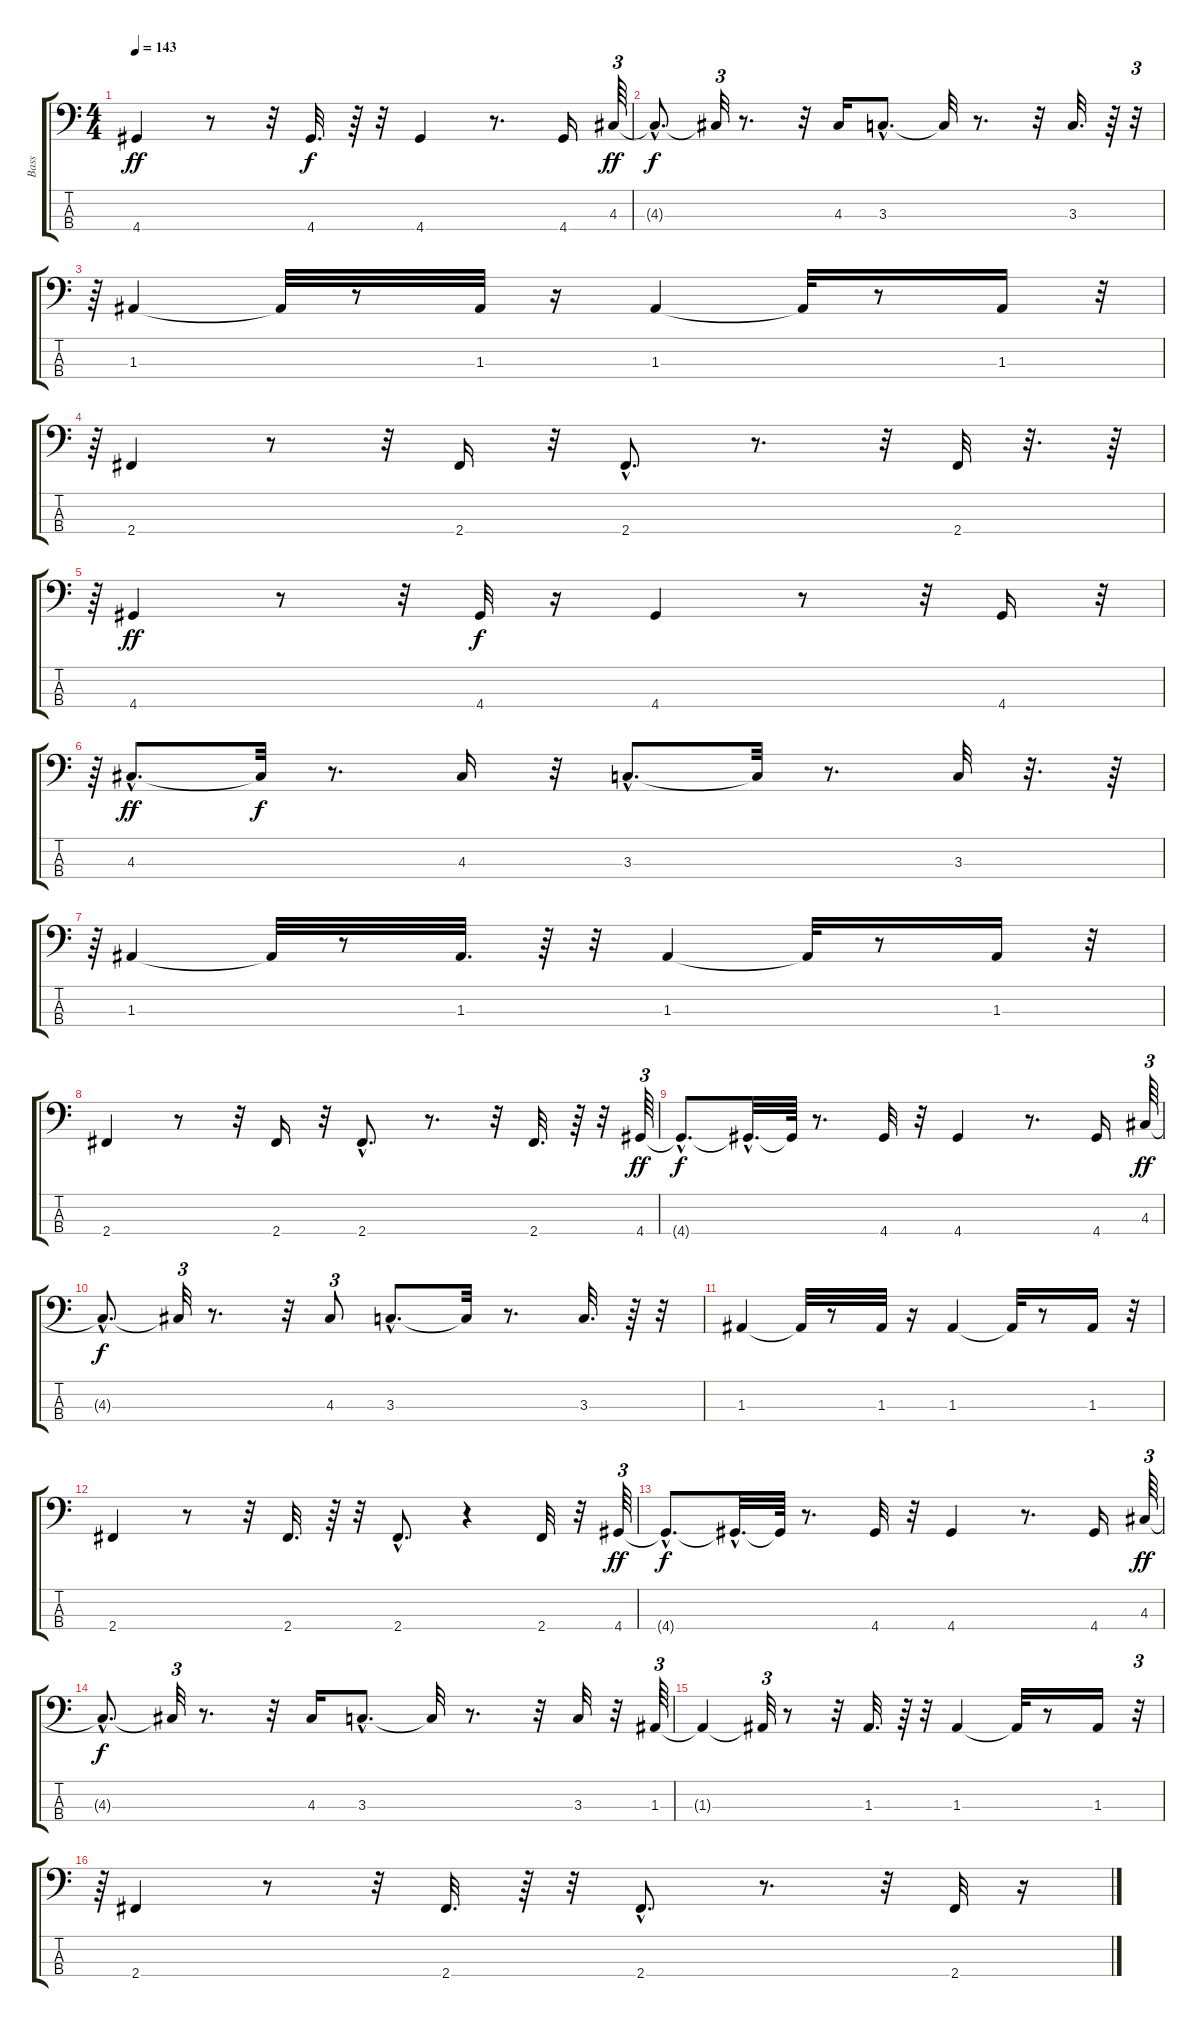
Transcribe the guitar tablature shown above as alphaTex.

\track ("Bass" "Bass") {instrument acousticbass}
\staff {score tabs}
\tuning (G2 D2 A1 E1) {hide}
\ts (4 4)
\tempo 143
\clef f4
\ks c
4.4.4{dy ff} r.8 r.32 4.4.32{d dy f} r.64 r.32 4.4.4 r.8{d} 4.4.16 4.3.64{tu (3 2) dy ff} |
4.3{hac t}.8{d dy f} 4.3{t}.32{tu (3 2)} r.8{d} r.32 4.3.16 3.3{hac}.8{d} 3.3{t}.32 r.8{d} r.32 3.3.32{d} r.64 r.32{tu (3 2)} |
r.64{tu (3 2)} 1.3.4 1.3{t}.32 r.8 1.3.32 r.16 1.3.4 1.3{t}.32 r.8 1.3.16 r.32{tu (3 2)} |
r.64{tu (3 2)} 2.4.4 r.8 r.32 2.4.16 r.32 2.4{hac}.8{d} r.8{d} r.32 2.4.32 r.32{d} r.64 |
r.64{tu (3 2)} 4.4.4{dy ff} r.8 r.32 4.4.32{dy f} r.16 4.4.4 r.8 r.32 4.4.16 r.32{tu (3 2)} |
r.64{tu (3 2)} 4.3{hac}.8{d dy ff} 4.3{t}.32{dy f} r.8{d} 4.3.16 r.32 3.3{hac}.8{d} 3.3{t}.32 r.8{d} 3.3.32 r.32{d} r.64 |
r.64{tu (3 2)} 1.3.4 1.3{t}.32 r.8 1.3.32{d} r.64 r.32 1.3.4 1.3{t}.32 r.8 1.3.16 r.32 |
2.4.4 r.8 r.32 2.4.16 r.32 2.4{hac}.8{d} r.8{d} r.32 2.4.32{d} r.64 r.32 4.4.64{tu (3 2) dy ff} |
4.4{hac t}.8{d dy f} 4.4{hac t}.32{d} 4.4{t}.64 r.8{d} 4.4.32 r.32 4.4.4 r.8{d} 4.4.16 4.3.64{tu (3 2) dy ff} |
4.3{hac t}.8{d dy f} 4.3{t}.32{tu (3 2)} r.8{d} r.32 4.3.8{tu (3 2)} 3.3{hac}.8{d} 3.3{t}.32 r.8{d} 3.3.32{d} r.64 r.32 |
1.3.4 1.3{t}.32 r.8 1.3.32 r.16 1.3.4 1.3{t}.32 r.8 1.3.16 r.32 |
2.4.4 r.8 r.32 2.4.32{d} r.64 r.32 2.4{hac}.8{d} r.4 2.4.32 r.32 4.4.64{tu (3 2) dy ff} |
4.4{hac t}.8{d dy f} 4.4{hac t}.32{d} 4.4{t}.64 r.8{d} 4.4.32 r.32 4.4.4 r.8{d} 4.4.16 4.3.64{tu (3 2) dy ff} |
4.3{hac t}.8{d dy f} 4.3{t}.32{tu (3 2)} r.8{d} r.32 4.3.16 3.3{hac}.8{d} 3.3{t}.32 r.8{d} r.32 3.3.32 r.32 1.3.64{tu (3 2)} |
1.3{t}.4 1.3{t}.32{tu (3 2)} r.8 r.32 1.3.32{d} r.64 r.32 1.3.4 1.3{t}.32 r.8 1.3.16 r.32{tu (3 2)} |
r.64{tu (3 2)} 2.4.4 r.8 r.32 2.4.32{d} r.64 r.32 2.4{hac}.8{d} r.8{d} r.32 2.4.32 r.16
